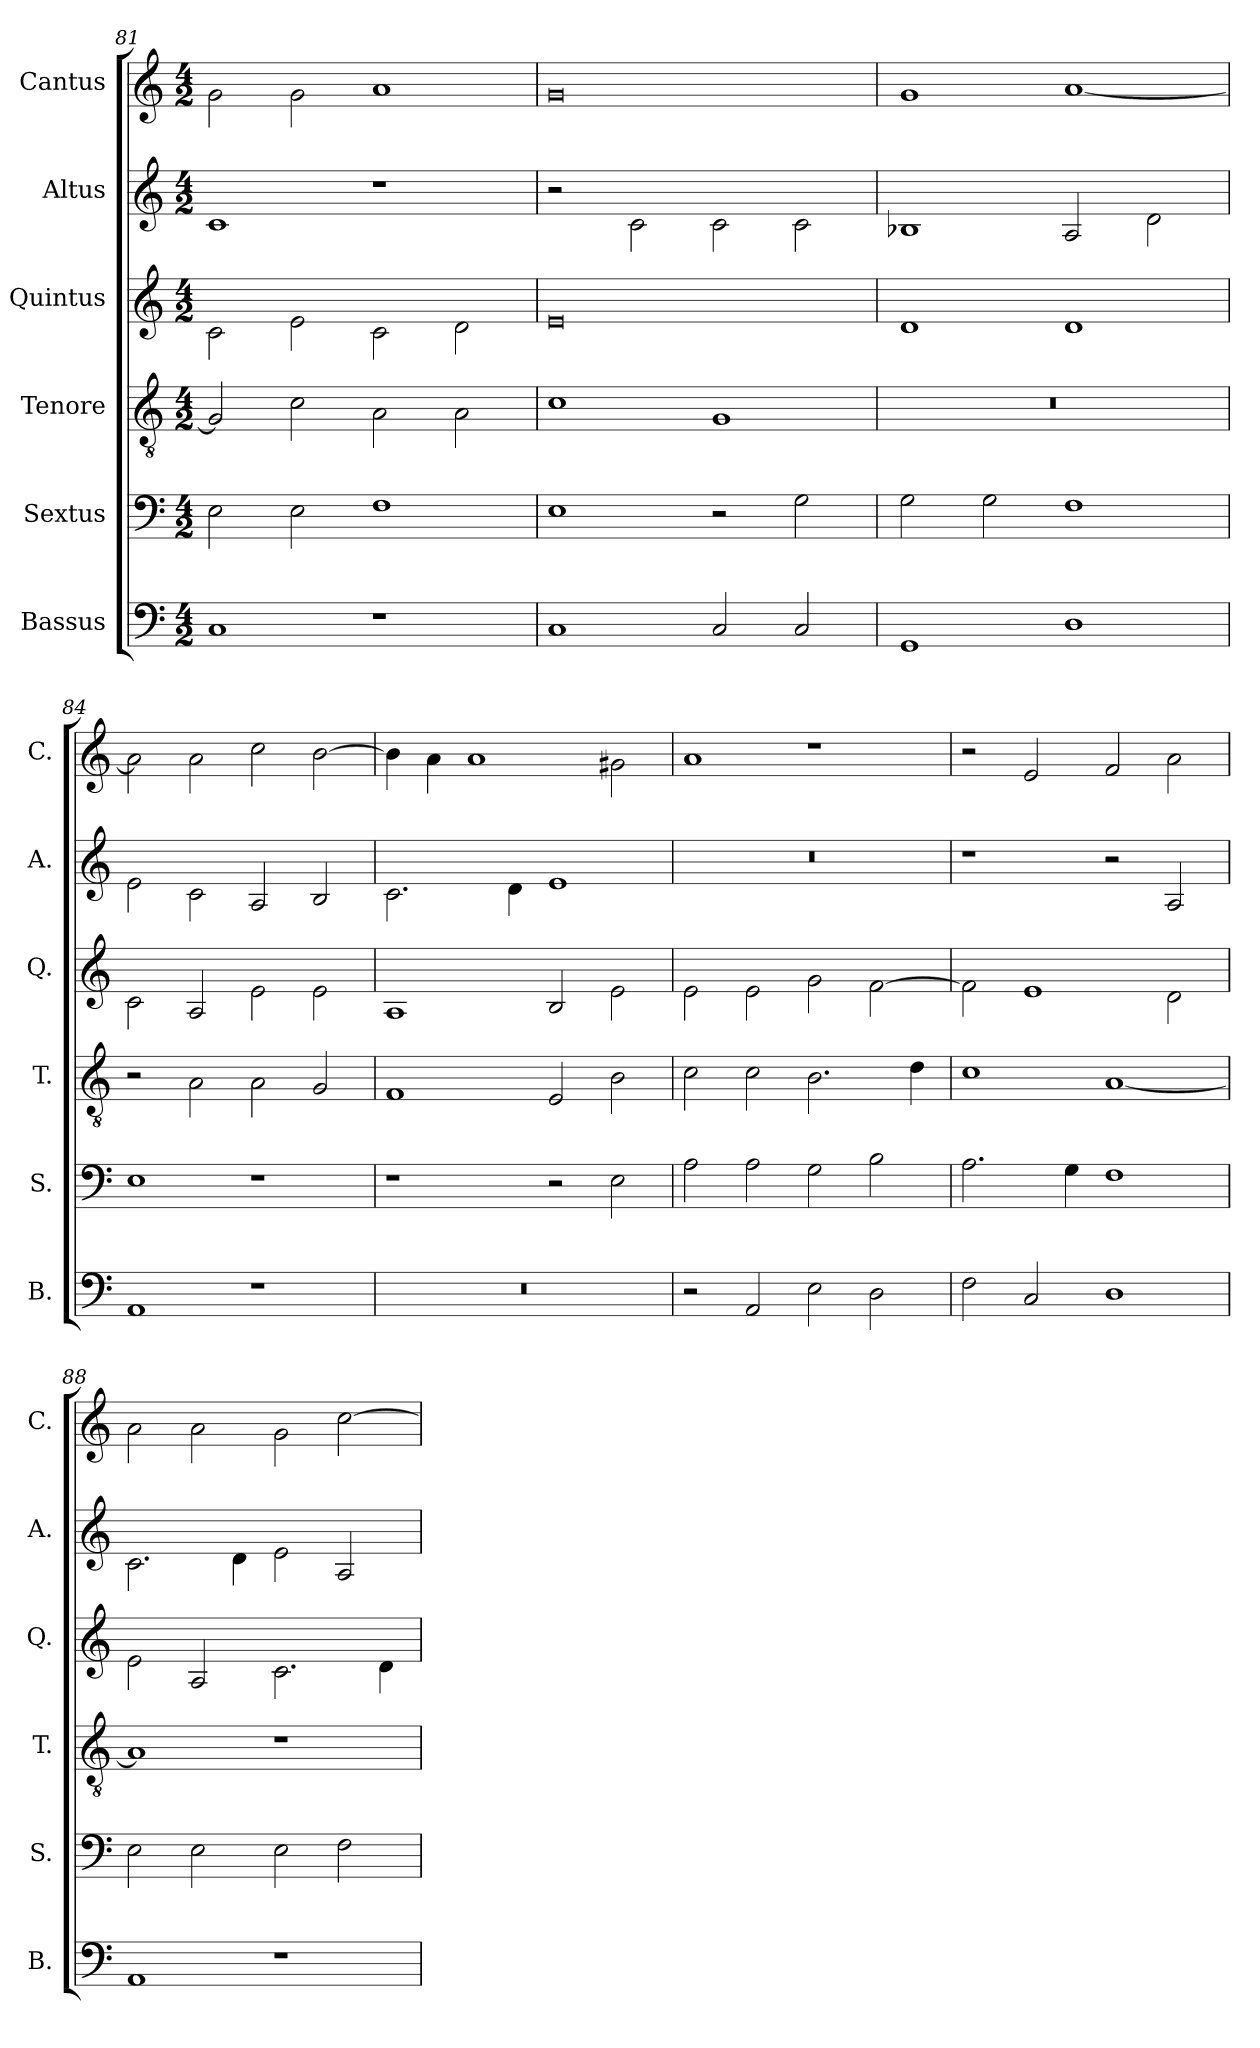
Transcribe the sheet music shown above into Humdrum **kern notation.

**kern	**kern	**kern	**kern	**kern	**kern
*part6	*part5	*part4	*part3	*part2	*part1
*staff6	*staff5	*staff4	*staff3	*staff2	*staff1
*I"Bassus	*I"Sextus	*I"Tenore	*I"Quintus	*I"Altus	*I"Cantus
*I'B.	*I'S.	*I'T.	*I'Q.	*I'A.	*I'C.
*clefF4	*clefF4	*clefGv2	*clefG2	*clefG2	*clefG2
*k[]	*k[]	*k[]	*k[]	*k[]	*k[]
*M4/2	*M4/2	*M4/2	*M4/2	*M4/2	*M4/2
=81	=81	=81	=81	=81	=81
1C	2E\	2G/]	2c\	1c	2g\
.	2E\	2c\	2e\	.	2g\
1r	1F	2A\	2c\	1r	1a
.	.	2A\	2d\	.	.
=82	=82	=82	=82	=82	=82
1C	1E	1c	0e	2r	0g
.	.	.	.	2c\	.
2C/	2r	1G	.	2c\	.
2C/	2G\	.	.	2c\	.
=83	=83	=83	=83	=83	=83
1GG	2G\	0r	1d	1B-X	1g
.	2G\	.	.	.	.
1D	1F	.	1d	2A/	[1a
.	.	.	.	2d\	.
=84	=84	=84	=84	=84	=84
1AA	1E	2r	2c\	2e\	2a\]
.	.	2A\	2A/	2c\	2a\
1r	1r	2A\	2e\	2A/	2cc\
.	.	2G/	2e\	2B/	[2b\
!!LO:LB:g=z
=85	=85	=85	=85	=85	=85
0r	1r	1F	1A	2.c\	4b\]
.	.	.	.	.	4a\
.	.	.	.	.	1a
.	.	.	.	4d\	.
.	2r	2E/	2B/	1e	.
.	2E\	2B\	2e\	.	2g#X\
=86	=86	=86	=86	=86	=86
2r	2A\	2c\	2e\	0r	1a
2AA/	2A\	2c\	2e\	.	.
2E\	2G\	2.B\	2g\	.	1r
2D\	2B\	.	[2f\	.	.
.	.	4d\	.	.	.
=87	=87	=87	=87	=87	=87
2F\	2.A\	1c	2f\]	1r	2r
2C/	.	.	1e	.	2e/
.	4G\	.	.	.	.
1D	1F	[1A	.	2r	2f/
.	.	.	2d\	2A/	2a\
=88	=88	=88	=88	=88	=88
1AA	2E\	1A]	2e\	2.c\	2a\
.	2E\	.	2A/	.	2a\
.	.	.	.	4d\	.
1r	2E\	1r	2.c\	2e\	2g\
.	2F\	.	.	2A/	[2cc\
.	.	.	4d\	.	.
=	=	=	=	=	=
*-	*-	*-	*-	*-	*-
